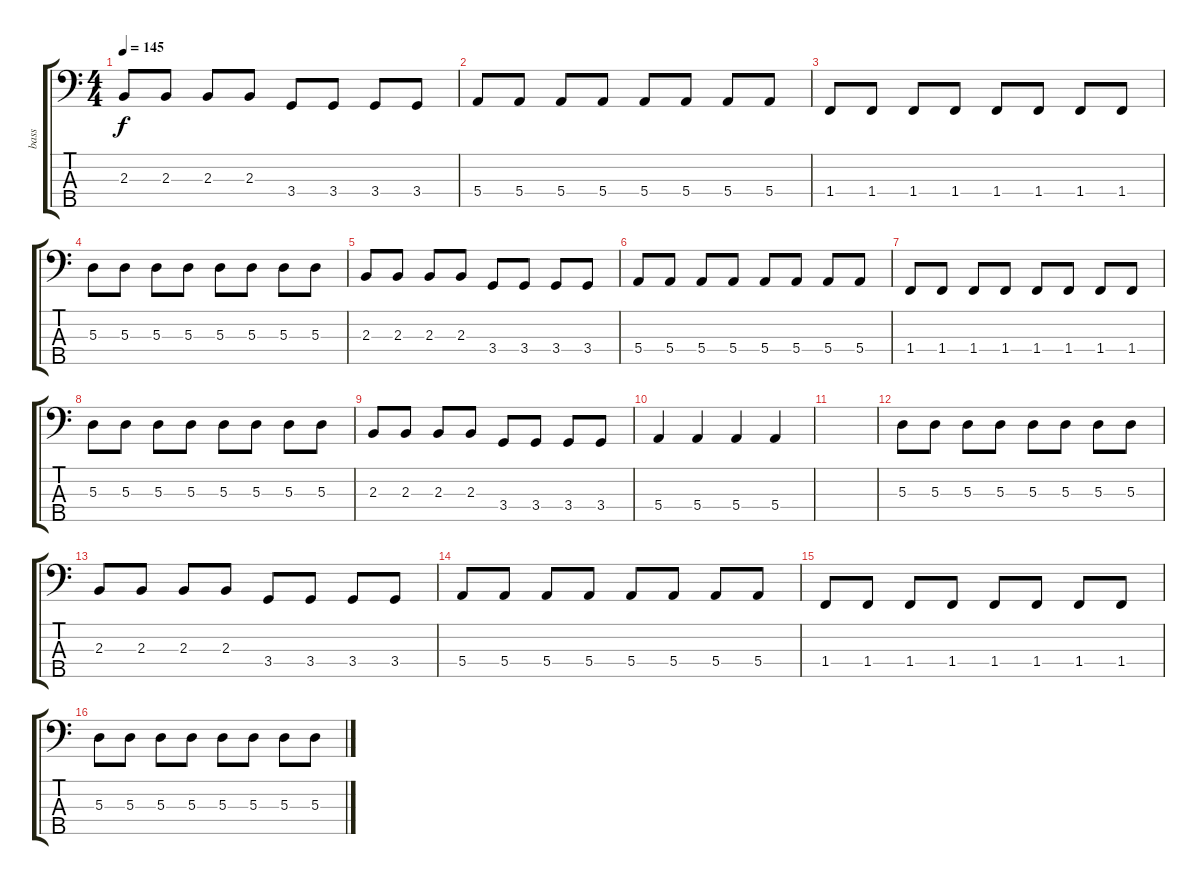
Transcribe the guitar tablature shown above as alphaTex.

\track ("bass" "bass") {instrument electricbassfinger}
\staff {score tabs}
\tuning (G2 D2 A1 E1 B0) {hide}
\ts (4 4)
\tempo 145
\clef f4
\ks c
2.3.8{dy f} 2.3.8 2.3.8 2.3.8 3.4.8 3.4.8 3.4.8 3.4.8 |
5.4.8 5.4.8 5.4.8 5.4.8 5.4.8 5.4.8 5.4.8 5.4.8 |
1.4.8 1.4.8 1.4.8 1.4.8 1.4.8 1.4.8 1.4.8 1.4.8 |
5.3.8 5.3.8 5.3.8 5.3.8 5.3.8 5.3.8 5.3.8 5.3.8 |
2.3.8 2.3.8 2.3.8 2.3.8 3.4.8 3.4.8 3.4.8 3.4.8 |
5.4.8 5.4.8 5.4.8 5.4.8 5.4.8 5.4.8 5.4.8 5.4.8 |
1.4.8 1.4.8 1.4.8 1.4.8 1.4.8 1.4.8 1.4.8 1.4.8 |
5.3.8 5.3.8 5.3.8 5.3.8 5.3.8 5.3.8 5.3.8 5.3.8 |
2.3.8 2.3.8 2.3.8 2.3.8 3.4.8 3.4.8 3.4.8 3.4.8 |
5.4.4 5.4.4 5.4.4 5.4.4 |
|
5.3.8 5.3.8 5.3.8 5.3.8 5.3.8 5.3.8 5.3.8 5.3.8 |
2.3.8 2.3.8 2.3.8 2.3.8 3.4.8 3.4.8 3.4.8 3.4.8 |
5.4.8 5.4.8 5.4.8 5.4.8 5.4.8 5.4.8 5.4.8 5.4.8 |
1.4.8 1.4.8 1.4.8 1.4.8 1.4.8 1.4.8 1.4.8 1.4.8 |
5.3.8 5.3.8 5.3.8 5.3.8 5.3.8 5.3.8 5.3.8 5.3.8
